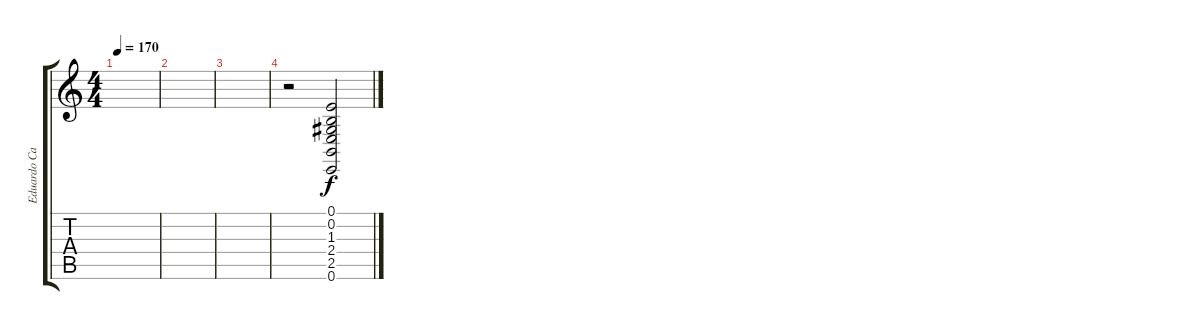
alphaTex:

\track ("Eduardo Caces (teclado)" "Eduardo Ca") {instrument fx6goblins}
\staff {score tabs}
\tuning (E4 B3 G3 D3 A2 E2) {hide}
\ts (4 4)
\tempo 170
\clef g2
\ks c
|
|
|
r.2 (0.1 0.2 1.3 2.4 2.5 0.6).2{instrument reversecymbal}
